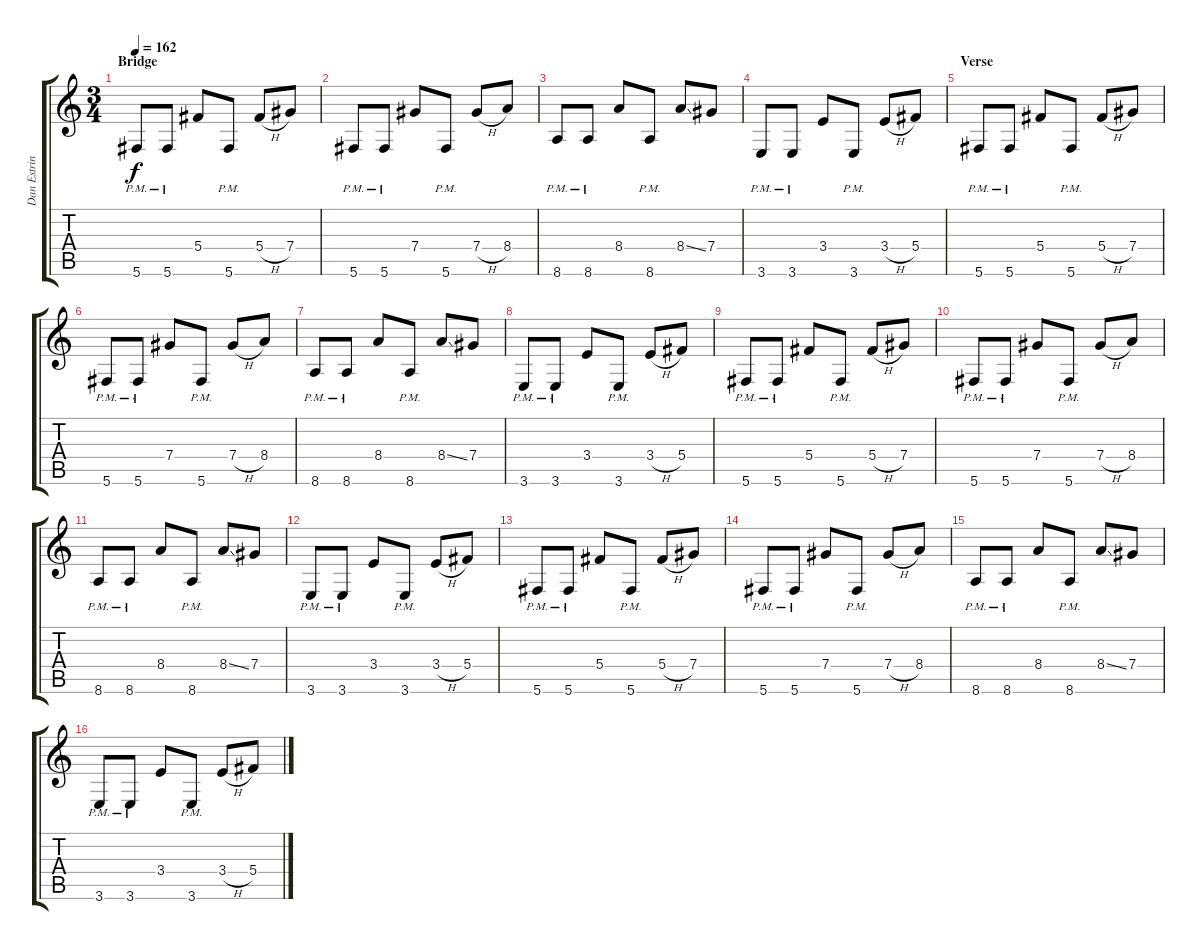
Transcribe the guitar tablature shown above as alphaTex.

\track ("Dan Estrin" "Dan Estrin") {instrument distortionguitar}
\staff {score tabs}
\tuning (Eb4 Bb3 G3 Db3 Ab2 Db2) {hide}
\ts (3 4)
\section ("" "Bridge")
\tempo 162
\clef g2
\ks c
5.6{pm}.8{dy f volume 8 balance 0} 5.6{pm}.8 5.4.8 5.6{pm}.8 5.4{h}.8 7.4.8 |
5.6{pm}.8 5.6{pm}.8 7.4.8 5.6{pm}.8 7.4{h}.8 8.4.8 |
8.6{pm}.8 8.6{pm}.8 8.4.8 8.6{pm}.8 8.4{ss}.8 7.4.8 |
3.6{pm}.8 3.6{pm}.8 3.4.8 3.6{pm}.8 3.4{h}.8 5.4.8 |
\section ("" "Verse")
5.6{pm}.8{volume 13 balance 8} 5.6{pm}.8 5.4.8 5.6{pm}.8 5.4{h}.8 7.4.8 |
5.6{pm}.8 5.6{pm}.8 7.4.8 5.6{pm}.8 7.4{h}.8 8.4.8 |
8.6{pm}.8 8.6{pm}.8 8.4.8 8.6{pm}.8 8.4{ss}.8 7.4.8 |
3.6{pm}.8 3.6{pm}.8 3.4.8 3.6{pm}.8 3.4{h}.8 5.4.8 |
5.6{pm}.8 5.6{pm}.8 5.4.8 5.6{pm}.8 5.4{h}.8 7.4.8 |
5.6{pm}.8 5.6{pm}.8 7.4.8 5.6{pm}.8 7.4{h}.8 8.4.8 |
8.6{pm}.8 8.6{pm}.8 8.4.8 8.6{pm}.8 8.4{ss}.8 7.4.8 |
3.6{pm}.8 3.6{pm}.8 3.4.8 3.6{pm}.8 3.4{h}.8 5.4.8 |
5.6{pm}.8 5.6{pm}.8 5.4.8 5.6{pm}.8 5.4{h}.8 7.4.8 |
5.6{pm}.8 5.6{pm}.8 7.4.8 5.6{pm}.8 7.4{h}.8 8.4.8 |
8.6{pm}.8 8.6{pm}.8 8.4.8 8.6{pm}.8 8.4{ss}.8 7.4.8 |
3.6{pm}.8 3.6{pm}.8 3.4.8 3.6{pm}.8 3.4{h}.8 5.4.8
